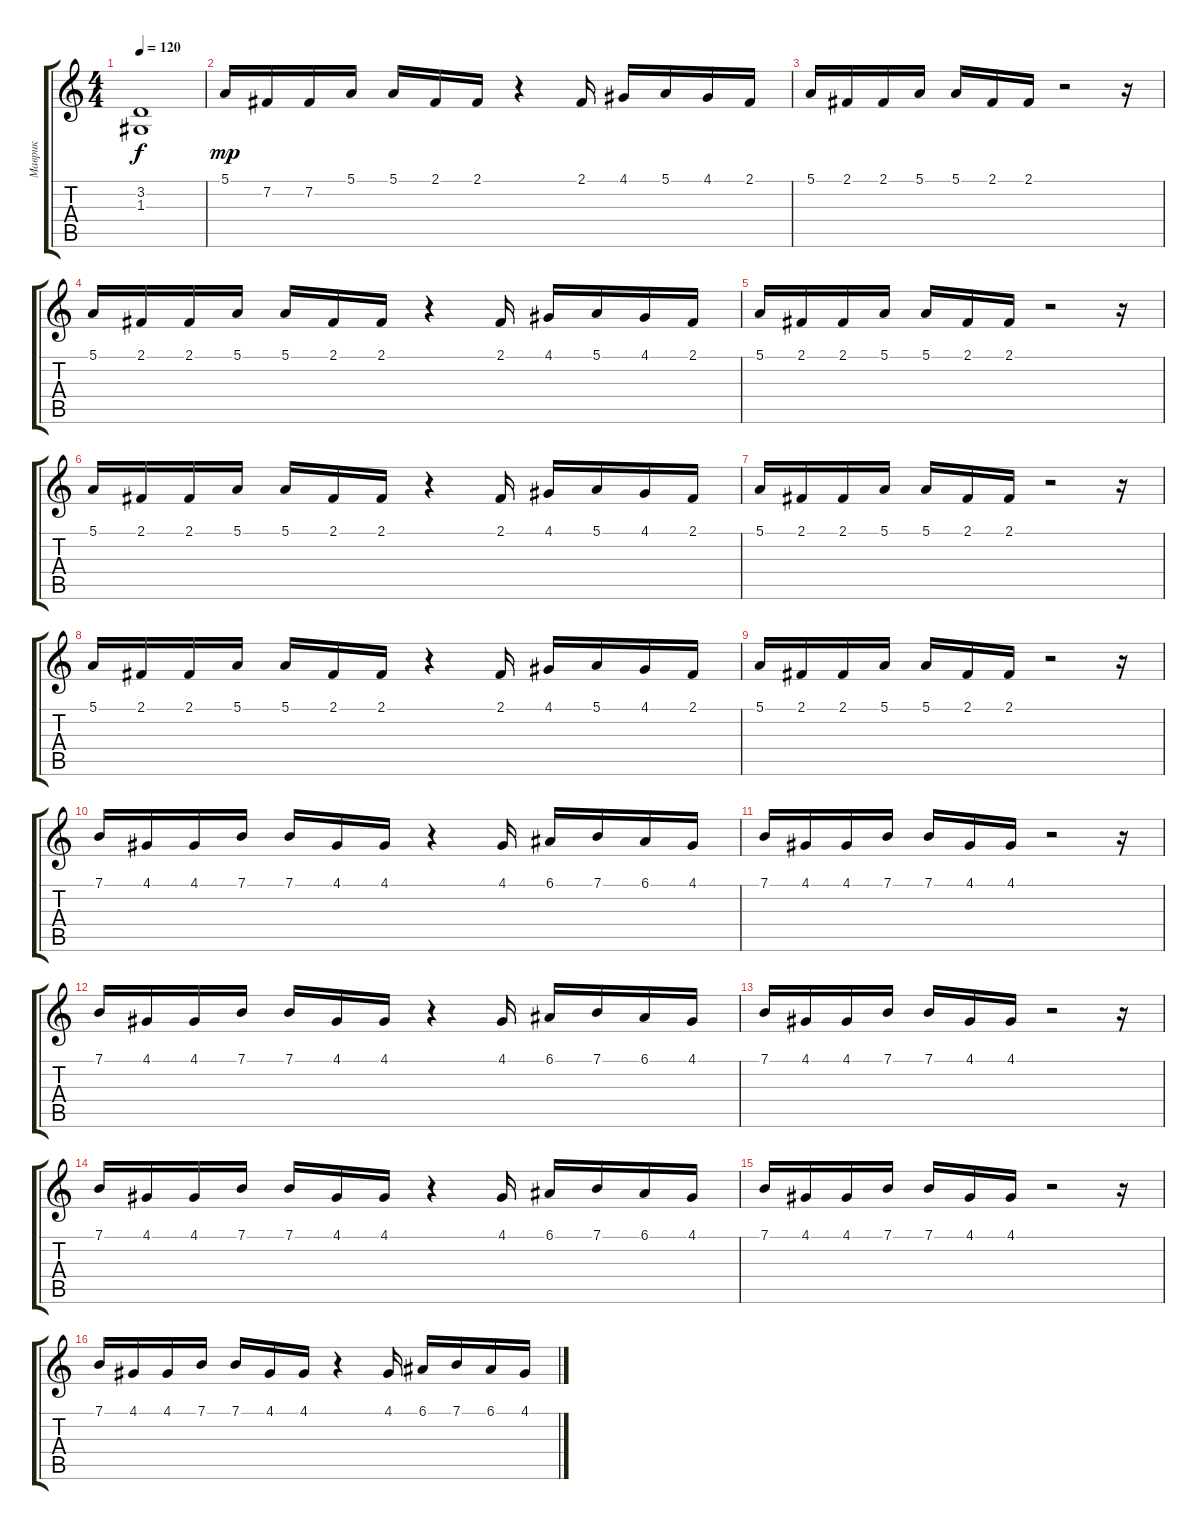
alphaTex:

\track ("Маврик" "Маврик") {instrument stringensemble1}
\staff {score tabs}
\tuning (E4 B3 G3 D3 A2 E2) {hide}
\ts (4 4)
\tempo 120
\clef g2
\ks c
(3.2{t} 1.3{t}).1{dy f} |
5.1.16{dy mp} 7.2.16 7.2.16 5.1.16 5.1.16 2.1.16 2.1.16 r.4 2.1.16 4.1.16 5.1.16 4.1.16 2.1.16 |
5.1.16 2.1.16 2.1.16 5.1.16 5.1.16 2.1.16 2.1.16 r.2 r.16 |
5.1.16 2.1.16 2.1.16 5.1.16 5.1.16 2.1.16 2.1.16 r.4 2.1.16 4.1.16 5.1.16 4.1.16 2.1.16 |
5.1.16 2.1.16 2.1.16 5.1.16 5.1.16 2.1.16 2.1.16 r.2 r.16 |
5.1.16 2.1.16 2.1.16 5.1.16 5.1.16 2.1.16 2.1.16 r.4 2.1.16 4.1.16 5.1.16 4.1.16 2.1.16 |
5.1.16 2.1.16 2.1.16 5.1.16 5.1.16 2.1.16 2.1.16 r.2 r.16 |
5.1.16 2.1.16 2.1.16 5.1.16 5.1.16 2.1.16 2.1.16 r.4 2.1.16 4.1.16 5.1.16 4.1.16 2.1.16 |
5.1.16 2.1.16 2.1.16 5.1.16 5.1.16 2.1.16 2.1.16 r.2 r.16 |
7.1.16 4.1.16 4.1.16 7.1.16 7.1.16 4.1.16 4.1.16 r.4 4.1.16 6.1.16 7.1.16 6.1.16 4.1.16 |
7.1.16 4.1.16 4.1.16 7.1.16 7.1.16 4.1.16 4.1.16 r.2 r.16 |
7.1.16 4.1.16 4.1.16 7.1.16 7.1.16 4.1.16 4.1.16 r.4 4.1.16 6.1.16 7.1.16 6.1.16 4.1.16 |
7.1.16 4.1.16 4.1.16 7.1.16 7.1.16 4.1.16 4.1.16 r.2 r.16 |
7.1.16 4.1.16 4.1.16 7.1.16 7.1.16 4.1.16 4.1.16 r.4 4.1.16 6.1.16 7.1.16 6.1.16 4.1.16 |
7.1.16 4.1.16 4.1.16 7.1.16 7.1.16 4.1.16 4.1.16 r.2 r.16 |
7.1.16 4.1.16 4.1.16 7.1.16 7.1.16 4.1.16 4.1.16 r.4 4.1.16 6.1.16 7.1.16 6.1.16 4.1.16
